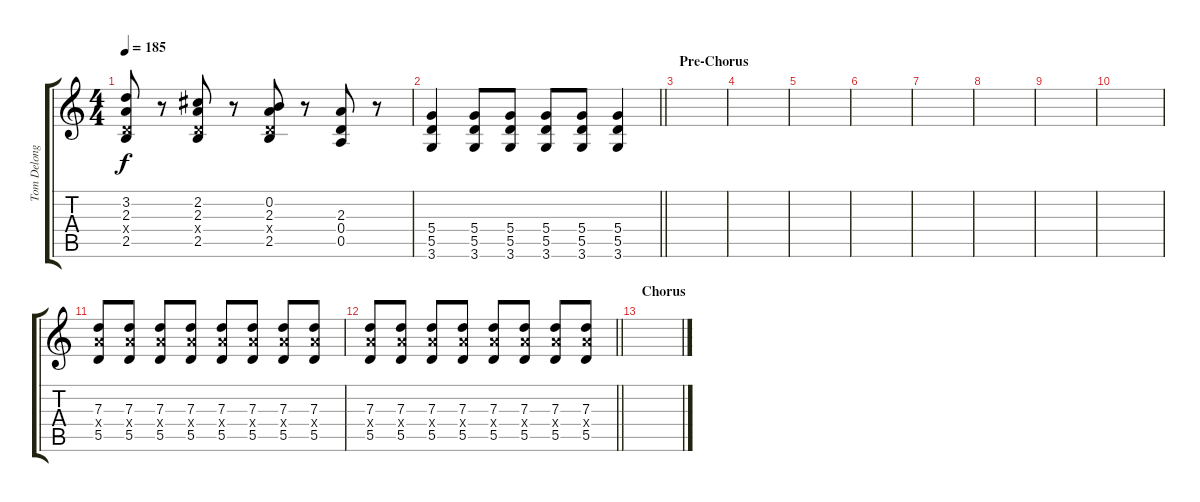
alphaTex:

\track ("Tom Delonge - Guitar" "Tom Delong") {instrument distortionguitar}
\staff {score tabs}
\tuning (E4 B3 G3 D3 A2 E2) {hide}
\ts (4 4)
\tempo 185
\clef g2
\ks c
(3.2 2.3 0.4{x} 2.5).8{dy f} r.8 (2.2 2.3 0.4{x} 2.5).8 r.8 (0.2 2.3 0.4{x} 2.5).8 r.8 (2.3 0.4 0.5).8 r.8 |
\barLineRight lightlight
(5.4 5.5 3.6).4 (5.4 5.5 3.6).8 (5.4 5.5 3.6).8 (5.4 5.5 3.6).8 (5.4 5.5 3.6).8 (5.4 5.5 3.6).4 |
\section ("" "Pre-Chorus")
|
|
|
|
|
|
|
|
(7.3 7.4{x} 5.5).8 (7.3 7.4{x} 5.5).8 (7.3 7.4{x} 5.5).8 (7.3 7.4{x} 5.5).8 (7.3 7.4{x} 5.5).8 (7.3 7.4{x} 5.5).8 (7.3 7.4{x} 5.5).8 (7.3 7.4{x} 5.5).8 |
\barLineRight lightlight
(7.3 7.4{x} 5.5).8 (7.3 7.4{x} 5.5).8 (7.3 7.4{x} 5.5).8 (7.3 7.4{x} 5.5).8 (7.3 7.4{x} 5.5).8 (7.3 7.4{x} 5.5).8 (7.3 7.4{x} 5.5).8 (7.3 7.4{x} 5.5).8 |
\section ("" "Chorus")
